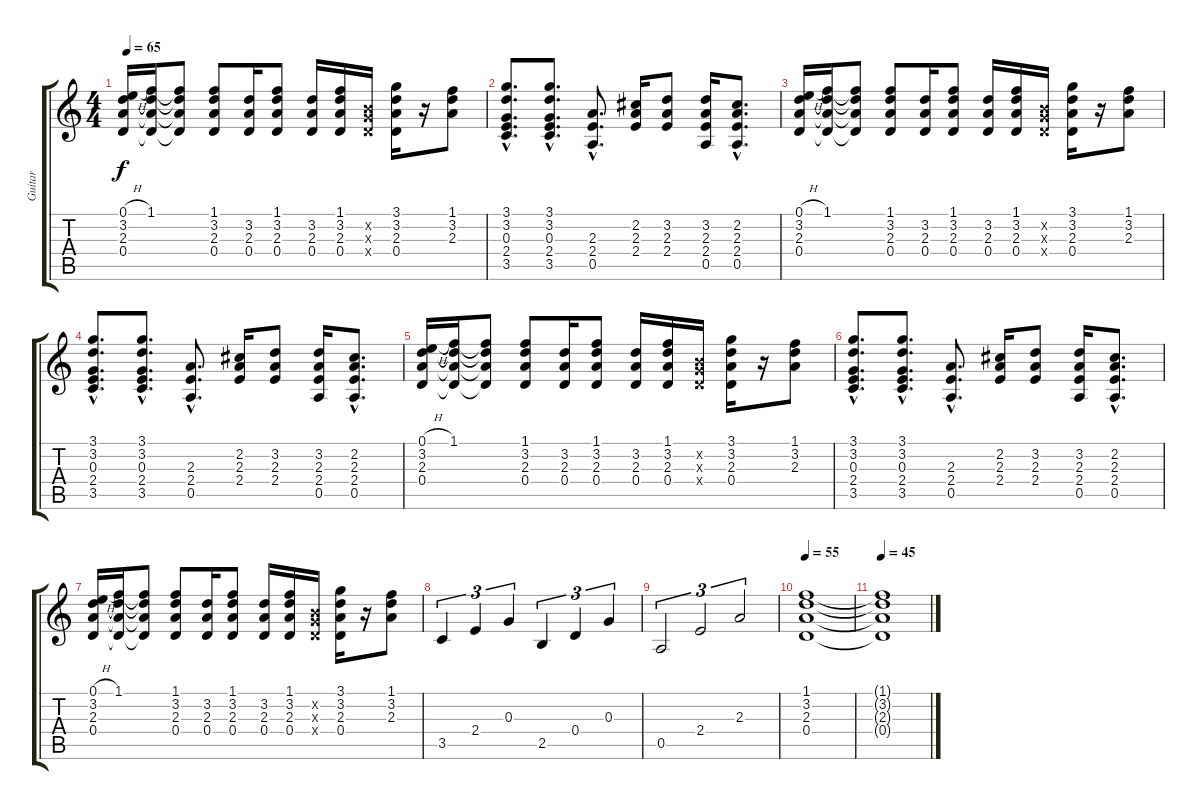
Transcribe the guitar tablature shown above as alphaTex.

\track ("Guitar" "Guitar") {instrument electricguitarclean}
\staff {score tabs}
\tuning (E4 B3 G3 D3 A2 D2) {hide}
\ts (4 4)
\tempo 65
\clef g2
\ks c
(0.1{h} 3.2 2.3 0.4).16{dy f} (1.1 3.2{t} 2.3{t} 0.4{t}).16 (1.1{t} 3.2{t} 2.3{t} 0.4{t}).8 (1.1 3.2 2.3 0.4).8 (3.2 2.3 0.4).16 (1.1 3.2 2.3 0.4).8 (3.2 2.3 0.4).16 (1.1 3.2 2.3 0.4).16 (0.2{x} 0.3{x} 0.4{x}).16 (3.1 3.2 2.3 0.4).16 r.16 (1.1 3.2 2.3).8 |
(3.1{hac} 3.2{hac} 0.3{hac} 2.4{hac} 3.5{hac}).8{d} (3.1{hac} 3.2{hac} 0.3{hac} 2.4{hac} 3.5{hac}).8{d} (2.3{hac} 2.4{hac} 0.5{hac}).8{d} (2.2 2.3 2.4).16 (3.2 2.3 2.4).8 (3.2 2.3 2.4 0.5).16 (2.2{hac} 2.3{hac} 2.4{hac} 0.5{hac}).8{d} |
(0.1{h} 3.2 2.3 0.4).16 (1.1 3.2{t} 2.3{t} 0.4{t}).16 (1.1{t} 3.2{t} 2.3{t} 0.4{t}).8 (1.1 3.2 2.3 0.4).8 (3.2 2.3 0.4).16 (1.1 3.2 2.3 0.4).8 (3.2 2.3 0.4).16 (1.1 3.2 2.3 0.4).16 (0.2{x} 0.3{x} 0.4{x}).16 (3.1 3.2 2.3 0.4).16 r.16 (1.1 3.2 2.3).8 |
(3.1{hac} 3.2{hac} 0.3{hac} 2.4{hac} 3.5{hac}).8{d} (3.1{hac} 3.2{hac} 0.3{hac} 2.4{hac} 3.5{hac}).8{d} (2.3{hac} 2.4{hac} 0.5{hac}).8{d} (2.2 2.3 2.4).16 (3.2 2.3 2.4).8 (3.2 2.3 2.4 0.5).16 (2.2{hac} 2.3{hac} 2.4{hac} 0.5{hac}).8{d} |
(0.1{h} 3.2 2.3 0.4).16 (1.1 3.2{t} 2.3{t} 0.4{t}).16 (1.1{t} 3.2{t} 2.3{t} 0.4{t}).8 (1.1 3.2 2.3 0.4).8 (3.2 2.3 0.4).16 (1.1 3.2 2.3 0.4).8 (3.2 2.3 0.4).16 (1.1 3.2 2.3 0.4).16 (0.2{x} 0.3{x} 0.4{x}).16 (3.1 3.2 2.3 0.4).16 r.16 (1.1 3.2 2.3).8 |
(3.1{hac} 3.2{hac} 0.3{hac} 2.4{hac} 3.5{hac}).8{d} (3.1{hac} 3.2{hac} 0.3{hac} 2.4{hac} 3.5{hac}).8{d} (2.3{hac} 2.4{hac} 0.5{hac}).8{d} (2.2 2.3 2.4).16 (3.2 2.3 2.4).8 (3.2 2.3 2.4 0.5).16 (2.2{hac} 2.3{hac} 2.4{hac} 0.5{hac}).8{d} |
(0.1{h} 3.2 2.3 0.4).16 (1.1 3.2{t} 2.3{t} 0.4{t}).16 (1.1{t} 3.2{t} 2.3{t} 0.4{t}).8 (1.1 3.2 2.3 0.4).8 (3.2 2.3 0.4).16 (1.1 3.2 2.3 0.4).8 (3.2 2.3 0.4).16 (1.1 3.2 2.3 0.4).16 (0.2{x} 0.3{x} 0.4{x}).16 (3.1 3.2 2.3 0.4).16 r.16 (1.1 3.2 2.3).8 |
3.5.4{tu (3 2)} 2.4.4{tu (3 2)} 0.3.4{tu (3 2)} 2.5.4{tu (3 2)} 0.4.4{tu (3 2)} 0.3.4{tu (3 2)} |
0.5.2{tu (3 2)} 2.4.2{tu (3 2)} 2.3.2{tu (3 2)} |
\tempo 55
(1.1 3.2 2.3 0.4).1{volume 5} |
\tempo 45
(1.1{t} 3.2{t} 2.3{t} 0.4{t}).1
